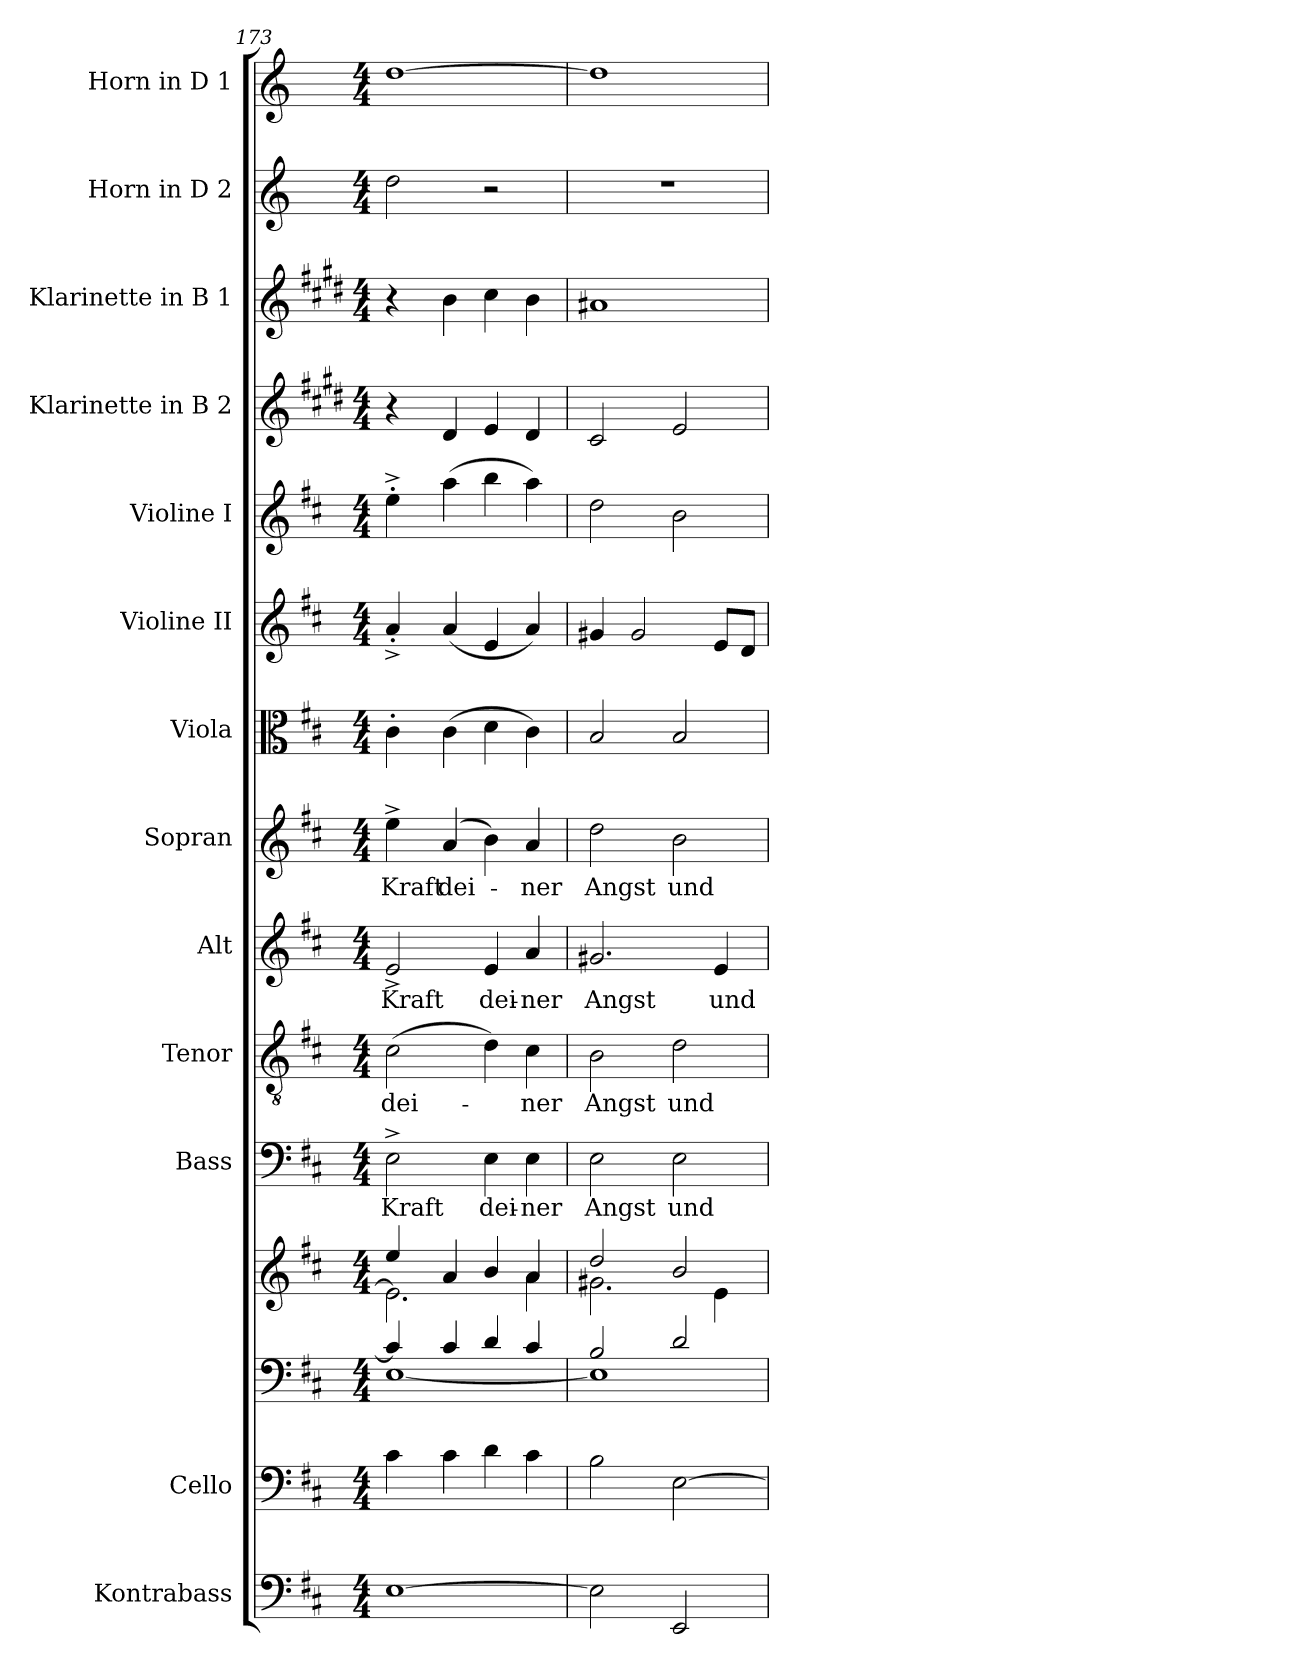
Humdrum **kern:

**kern	**kern	**kern	**kern	**kern	**text	**kern	**text	**kern	**text	**kern	**text	**kern	**kern	**kern	**kern	**kern	**kern	**kern
*part14	*part13	*part12	*part12	*part11	*part11	*part10	*part10	*part9	*part9	*part8	*part8	*part7	*part6	*part5	*part4	*part3	*part2	*part1
*staff15	*staff14	*staff13	*staff12	*staff11	*staff11	*staff10	*staff10	*staff9	*staff9	*staff8	*staff8	*staff7	*staff6	*staff5	*staff4	*staff3	*staff2	*staff1
*I"Kontrabass	*I"Cello	*	*	*I"Bass	*	*I"Tenor	*	*I"Alt	*	*I"Sopran	*	*I"Viola	*I"Violine II	*I"Violine I	*I"Klarinette in B 2	*I"Klarinette in B 1	*I"Horn in D 2	*I"Horn in D 1
*I'Kb.	*	*	*	*I'B	*	*I'T	*	*I'A	*	*I'S	*	*I'Vla.	*I'Vl. II	*I'Vl. I	*	*	*I'Hrn. 2	*I'Hrn. 1
!!LO:PB:g=z
*clefF4	*clefF4	*clefF4	*clefG2	*clefF4	*	*clefGv2	*	*clefG2	*	*clefG2	*	*clefC3	*clefG2	*clefG2	*clefG2	*clefG2	*clefG2	*clefG2
*ITrd7c12	*	*	*	*	*	*	*	*	*	*	*	*	*	*	*ITrd1c2	*ITrd1c2	*ITrd-1c-2	*ITrd-1c-2
*k[f#c#]	*k[f#c#]	*k[f#c#]	*k[f#c#]	*k[f#c#]	*	*k[f#c#]	*	*k[f#c#]	*	*k[f#c#]	*	*k[f#c#]	*k[f#c#]	*k[f#c#]	*k[f#c#]	*k[f#c#]	*k[f#c#]	*k[f#c#]
*D:	*D:	*D:	*D:	*D:	*	*D:	*	*D:	*	*D:	*	*D:	*D:	*D:	*D:	*D:	*D:	*D:
*M4/4	*M4/4	*M4/4	*M4/4	*M4/4	*	*M4/4	*	*M4/4	*	*M4/4	*	*M4/4	*M4/4	*M4/4	*M4/4	*M4/4	*M4/4	*M4/4
=173	=173	=173	=173	=173	=173	=173	=173	=173	=173	=173	=173	=173	=173	=173	=173	=173	=173	=173
*	*	*^	*^	*	*	*	*	*	*	*	*	*	*	*	*	*	*	*
!	!	!	!	!	!	!	!LO:LY:b	!	!LO:LY:b	!	!LO:LY:b	!	!LO:LY:b	!	!	!	!	!	!	!
[1EE	4c#\	4c#/]	[<1E	4ee/	2.e\]	2E^>\	Kraft	(>2c#\	dei-	2e^>/	Kraft	4ee^>\	Kraft	4c#'>\	4a^<'</	4ee^>'>\	4r	4r	2ee\	[1ee
!	!	!	!	!	!	!	!	!	!	!	!	!	!LO:LY:b	!	!	!	!	!	!	!
.	4c#\	4c#/	.	4a/	.	.	.	.	.	.	.	(4a/	dei-	(>4c#\	(<4a/	(>4aa\	4c#/	4a\	.	.
!	!	!	!	!	!	!	!LO:LY:b	!	!	!	!LO:LY:b	!	!	!	!	!	!	!	!	!
.	4d\	4d/	.	4b/	.	4E\	dei-	4d\)	.	4e/	dei-	4b\)	.	4d\	4e/	4bb\	4d/	4b\	2r	.
!	!	!	!	!	!	!	!LO:LY:b	!	!LO:LY:b	!	!LO:LY:b	!	!LO:LY:b	!	!	!	!	!	!	!
.	4c#\	4c#/	.	4a/	4a\	4E\	-ner	4c#\	-ner	4a/	-ner	4a/	-ner	4c#\)	4a/)	4aa\)	4c#/	4a\	.	.
=174	=174	=174	=174	=174	=174	=174	=174	=174	=174	=174	=174	=174	=174	=174	=174	=174	=174	=174	=174	=174
!	!	!	!	!	!	!	!LO:LY:b	!	!LO:LY:b	!	!LO:LY:b	!	!LO:LY:b	!	!	!	!	!	!	!
2EE\]	2B\	2B/	1E]	2dd/	2.g#X\	2E\	Angst	2B\	Angst	2.g#X/	Angst	2dd\	Angst	2B/	4g#X/	2dd\	2B/	1g#X	1r	1ee]
.	.	.	.	.	.	.	.	.	.	.	.	.	.	.	2g#/	.	.	.	.	.
!	!	!	!	!	!	!	!LO:LY:b	!	!LO:LY:b	!	!	!	!LO:LY:b	!	!	!	!	!	!	!
2EEE/	[2E\	2d/	.	2b/	.	2E\	und	2d\	und	.	.	2b\	und	2B/	.	2b\	2d/	.	.	.
!	!	!	!	!	!	!	!	!	!	!	!LO:LY:b	!	!	!	!	!	!	!	!	!
.	.	.	.	.	4e\	.	.	.	.	4e/	und	.	.	.	8e/L	.	.	.	.	.
.	.	.	.	.	.	.	.	.	.	.	.	.	.	.	8d/J	.	.	.	.	.
*	*	*v	*v	*	*	*	*	*	*	*	*	*	*	*	*	*	*	*	*	*
*	*	*	*v	*v	*	*	*	*	*	*	*	*	*	*	*	*	*	*	*
=	=	=	=	=	=	=	=	=	=	=	=	=	=	=	=	=	=	=
*-	*-	*-	*-	*-	*-	*-	*-	*-	*-	*-	*-	*-	*-	*-	*-	*-	*-	*-
